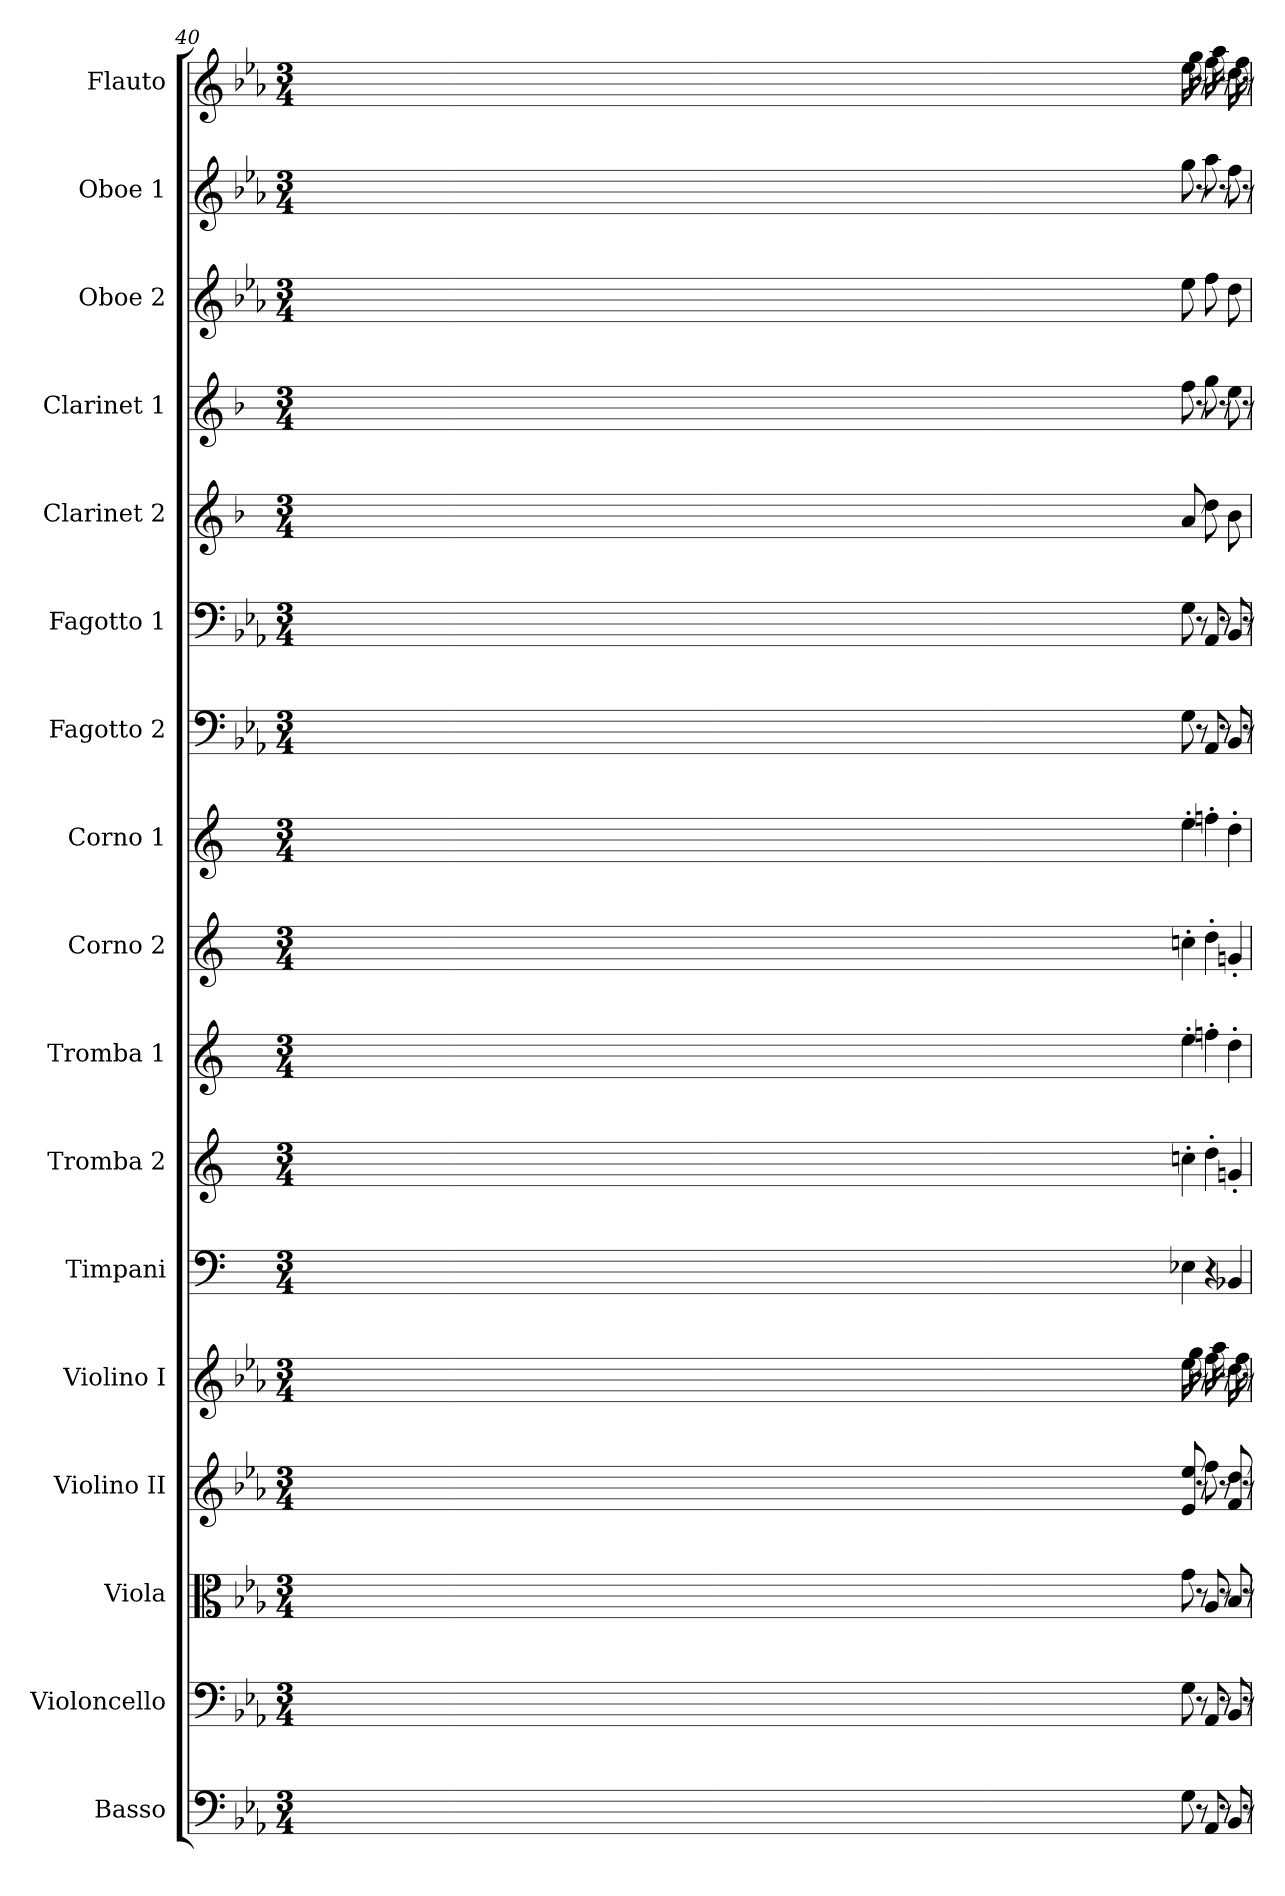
**kern	**kern	**kern	**kern	**kern	**kern	**kern	**kern	**kern	**kern	**kern	**kern	**kern	**kern	**kern	**kern	**kern
*part17	*part16	*part15	*part14	*part13	*part12	*part11	*part10	*part9	*part8	*part7	*part6	*part5	*part4	*part3	*part2	*part1
*staff17	*staff16	*staff15	*staff14	*staff13	*staff12	*staff11	*staff10	*staff9	*staff8	*staff7	*staff6	*staff5	*staff4	*staff3	*staff2	*staff1
*I"Basso	*I"Violoncello	*I"Viola	*I"Violino II	*I"Violino I	*I"Timpani	*I"Tromba 2	*I"Tromba 1	*I"Corno 2	*I"Corno 1	*I"Fagotto 2	*I"Fagotto 1	*I"Clarinet 2	*I"Clarinet 1	*I"Oboe 2	*I"Oboe 1	*I"Flauto
*	*I'Vc	*I'Vla	*I'Vln	*I'Vln	*	*	*	*	*	*	*	*I'Cl	*I'Cl	*I'Ob	*I'Ob	*I'Fl
*clefF4	*clefF4	*clefC3	*clefG2	*clefG2	*clefF4	*clefG2	*clefG2	*clefG2	*clefG2	*clefF4	*clefF4	*clefG2	*clefG2	*clefG2	*clefG2	*clefG2
*ITrd7c12	*	*	*	*	*	*ITrd-2c-3	*ITrd-2c-3	*ITrd5c9	*ITrd5c9	*	*	*ITrd1c2	*ITrd1c2	*	*	*
*k[b-e-a-]	*k[b-e-a-]	*k[b-e-a-]	*k[b-e-a-]	*k[b-e-a-]	*	*	*	*	*	*k[b-e-a-]	*k[b-e-a-]	*k[b-e-a-]	*k[b-e-a-]	*k[b-e-a-]	*k[b-e-a-]	*k[b-e-a-]
*M3/4	*M3/4	*M3/4	*M3/4	*M3/4	*M3/4	*M3/4	*M3/4	*M3/4	*M3/4	*M3/4	*M3/4	*M3/4	*M3/4	*M3/4	*M3/4	*M3/4
=40	=40	=40	=40	=40	=40	=40	=40	=40	=40	=40	=40	=40	=40	=40	=40	=40
1ryy	1ryy	1ryy	1ryy	1ryy	1ryy	1ryy	1ryy	1ryy	1ryy	1ryy	1ryy	1ryy	1ryy	1ryy	1ryy	1ryy
1ryy	1ryy	1ryy	1ryy	1ryy	1ryy	1ryy	1ryy	1ryy	1ryy	1ryy	1ryy	1ryy	1ryy	1ryy	1ryy	1ryy
1ryy	1ryy	1ryy	1ryy	1ryy	1ryy	1ryy	1ryy	1ryy	1ryy	1ryy	1ryy	1ryy	1ryy	1ryy	1ryy	1ryy
1ryy	1ryy	1ryy	1ryy	1ryy	1ryy	1ryy	1ryy	1ryy	1ryy	1ryy	1ryy	1ryy	1ryy	1ryy	1ryy	1ryy
1ryy	1ryy	1ryy	1ryy	1ryy	1ryy	1ryy	1ryy	1ryy	1ryy	1ryy	1ryy	1ryy	1ryy	1ryy	1ryy	1ryy
1ryy	1ryy	1ryy	1ryy	1ryy	1ryy	1ryy	1ryy	1ryy	1ryy	1ryy	1ryy	1ryy	1ryy	1ryy	1ryy	1ryy
1ryy	1ryy	1ryy	1ryy	1ryy	1ryy	1ryy	1ryy	1ryy	1ryy	1ryy	1ryy	1ryy	1ryy	1ryy	1ryy	1ryy
1ryy	1ryy	1ryy	1ryy	1ryy	1ryy	1ryy	1ryy	1ryy	1ryy	1ryy	1ryy	1ryy	1ryy	1ryy	1ryy	1ryy
1ryy	1ryy	1ryy	1ryy	1ryy	1ryy	1ryy	1ryy	1ryy	1ryy	1ryy	1ryy	1ryy	1ryy	1ryy	1ryy	1ryy
1ryy	1ryy	1ryy	1ryy	1ryy	1ryy	1ryy	1ryy	1ryy	1ryy	1ryy	1ryy	1ryy	1ryy	1ryy	1ryy	1ryy
1ryy	1ryy	1ryy	1ryy	1ryy	1ryy	1ryy	1ryy	1ryy	1ryy	1ryy	1ryy	1ryy	1ryy	1ryy	1ryy	1ryy
1ryy	1ryy	1ryy	1ryy	1ryy	1ryy	1ryy	1ryy	1ryy	1ryy	1ryy	1ryy	1ryy	1ryy	1ryy	1ryy	1ryy
1ryy	1ryy	1ryy	1ryy	1ryy	1ryy	1ryy	1ryy	1ryy	1ryy	1ryy	1ryy	1ryy	1ryy	1ryy	1ryy	1ryy
1ryy	1ryy	1ryy	1ryy	1ryy	1ryy	1ryy	1ryy	1ryy	1ryy	1ryy	1ryy	1ryy	1ryy	1ryy	1ryy	1ryy
1ryy	1ryy	1ryy	1ryy	1ryy	1ryy	1ryy	1ryy	1ryy	1ryy	1ryy	1ryy	1ryy	1ryy	1ryy	1ryy	1ryy
1ryy	1ryy	1ryy	1ryy	1ryy	1ryy	1ryy	1ryy	1ryy	1ryy	1ryy	1ryy	1ryy	1ryy	1ryy	1ryy	1ryy
1ryy	1ryy	1ryy	1ryy	1ryy	1ryy	1ryy	1ryy	1ryy	1ryy	1ryy	1ryy	1ryy	1ryy	1ryy	1ryy	1ryy
1ryy	1ryy	1ryy	1ryy	1ryy	1ryy	1ryy	1ryy	1ryy	1ryy	1ryy	1ryy	1ryy	1ryy	1ryy	1ryy	1ryy
1ryy	1ryy	1ryy	1ryy	1ryy	1ryy	1ryy	1ryy	1ryy	1ryy	1ryy	1ryy	1ryy	1ryy	1ryy	1ryy	1ryy
1ryy	1ryy	1ryy	1ryy	1ryy	1ryy	1ryy	1ryy	1ryy	1ryy	1ryy	1ryy	1ryy	1ryy	1ryy	1ryy	1ryy
1ryy	1ryy	1ryy	1ryy	1ryy	1ryy	1ryy	1ryy	1ryy	1ryy	1ryy	1ryy	1ryy	1ryy	1ryy	1ryy	1ryy
1ryy	1ryy	1ryy	1ryy	1ryy	1ryy	1ryy	1ryy	1ryy	1ryy	1ryy	1ryy	1ryy	1ryy	1ryy	1ryy	1ryy
1ryy	1ryy	1ryy	1ryy	1ryy	1ryy	1ryy	1ryy	1ryy	1ryy	1ryy	1ryy	1ryy	1ryy	1ryy	1ryy	1ryy
1ryy	1ryy	1ryy	1ryy	1ryy	1ryy	1ryy	1ryy	1ryy	1ryy	1ryy	1ryy	1ryy	1ryy	1ryy	1ryy	1ryy
1ryy	1ryy	1ryy	1ryy	1ryy	1ryy	1ryy	1ryy	1ryy	1ryy	1ryy	1ryy	1ryy	1ryy	1ryy	1ryy	1ryy
1ryy	1ryy	1ryy	1ryy	1ryy	1ryy	1ryy	1ryy	1ryy	1ryy	1ryy	1ryy	1ryy	1ryy	1ryy	1ryy	1ryy
1ryy	1ryy	1ryy	1ryy	1ryy	1ryy	1ryy	1ryy	1ryy	1ryy	1ryy	1ryy	1ryy	1ryy	1ryy	1ryy	1ryy
1ryy	1ryy	1ryy	1ryy	1ryy	1ryy	1ryy	1ryy	1ryy	1ryy	1ryy	1ryy	1ryy	1ryy	1ryy	1ryy	1ryy
4ryy	4ryy	4ryy	4ryy	4ryy	4ryy	4ryy	4ryy	4ryy	4ryy	4ryy	4ryy	4ryy	4ryy	4ryy	4ryy	4ryy
8.ryy	8.ryy	8.ryy	8.ryy	8.ryy	8.ryy	8.ryy	8.ryy	8.ryy	8.ryy	8.ryy	8.ryy	8.ryy	8.ryy	8.ryy	8.ryy	8.ryy
8GG	8G	8g	8e- 8ee-	16ee-	4E-X	4ee-X'	4gg'	4e-X'	4g'	8G	8G	8g	8ee-	8ee-	8gg	16ee-
.	.	.	.	16gg	.	.	.	.	.	.	.	.	.	.	.	16gg
8r	8r	8r	8r	8r	.	.	.	.	.	8r	8r	8ryy	8r	8ryy	8r	8r
8AAA-	8AA-	8A-	8ff	16ff	4r	4ff'	4aa-X'	4f'	4a-X'	8AA-	8AA-	8cc	8ff	8ff	8aa-	16ff
.	.	.	.	16aa-	.	.	.	.	.	.	.	.	.	.	.	16aa-
8r	8r	8r	8r	8r	.	.	.	.	.	8r	8r	8ryy	8r	8ryy	8r	8r
8BBB-	8BB-	8B-	8f 8dd	16dd	4BB-X	4b-X'	4ff'	4B-X'	4f'	8BB-	8BB-	8a-	8dd	8dd	8ff	16dd
.	.	.	.	16ff	.	.	.	.	.	.	.	.	.	.	.	16ff
8r	8r	8r	8r	8r	.	.	.	.	.	8r	8r	8ryy	8r	8ryy	8r	8r
=	=	=	=	=	=	=	=	=	=	=	=	=	=	=	=	=
*-	*-	*-	*-	*-	*-	*-	*-	*-	*-	*-	*-	*-	*-	*-	*-	*-
